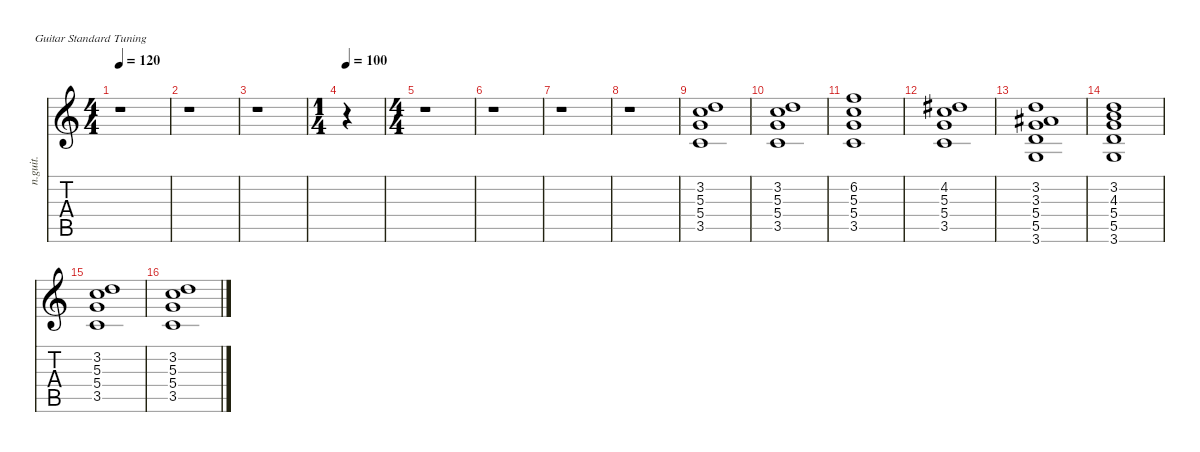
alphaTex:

\defaultSystemsLayout 4
\hideDynamics
\bracketExtendMode nobrackets
\otherSystemsTrackNameOrientation horizontal
\track ("fotis" "n.guit.") {instrument acousticguitarnylon}
\staff {score tabs}
\tuning (E4 B3 G3 D3 A2 E2)
\ts (4 4)
\tempo 120
\clef g2
\ks c
r.1{dy f beam Down} |
r.1{beam Down} |
r.1{beam Down} |
\ts (1 4)
\tempo 100
r.4{beam Down} |
\ts (4 4)
r.1{beam Down} |
r.1{beam Down} |
r.1{beam Down} |
r.1{beam Down} |
(3.2 5.3 5.4 3.5).1{beam Up} |
(3.2 5.3 5.4 3.5).1{beam Up} |
(6.2 5.3 5.4 3.5).1{beam Up} |
(4.2{acc #} 5.3 5.4 3.5).1{beam Up} |
(3.2 3.3{acc #} 5.4 5.5 3.6).1{beam Up} |
(3.2 4.3 5.4 5.5 3.6).1{beam Up} |
(3.2 5.3 5.4 3.5).1{beam Up} |
(3.2 5.3 5.4 3.5).1{beam Up}
